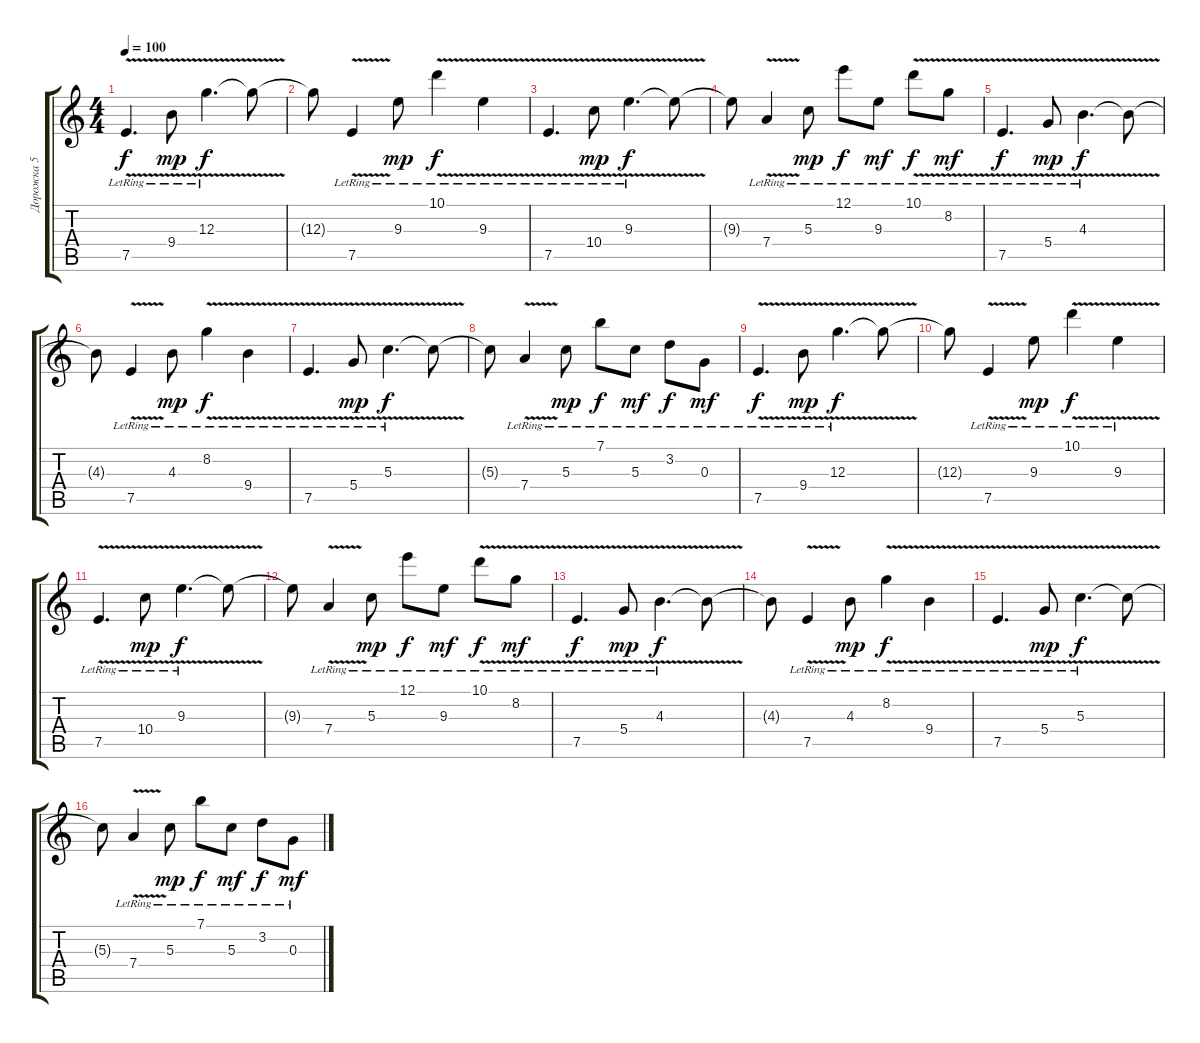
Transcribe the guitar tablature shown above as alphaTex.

\track ("Дорожка 5" "Дорожка 5") {instrument electricguitarclean}
\staff {score tabs}
\tuning (E4 B3 G3 D3 A2 E2) {hide}
\ts (4 4)
\tempo 100
\clef g2
\ks c
7.5{v lr}.4{d dy f} 9.4{v lr}.8{dy mp} 12.3{v lr}.4{d dy f} 12.3{t}.8 |
12.3{t}.8 7.5{v lr}.4 9.3{lr}.8{dy mp} 10.1{v lr}.4{dy f} 9.3{v lr}.4 |
7.5{v lr}.4{d} 10.4{v lr}.8{dy mp} 9.3{v lr}.4{d dy f} 9.3{t}.8 |
9.3{t}.8 7.4{v lr}.4 5.3{lr}.8{dy mp} 12.1{lr}.8{dy f} 9.3{lr}.8{dy mf} 10.1{v lr}.8{dy f} 8.2{v lr}.8{dy mf} |
7.5{v lr}.4{d dy f} 5.4{v lr}.8{dy mp} 4.3{v lr}.4{d dy f} 4.3{t}.8 |
4.3{t}.8 7.5{v lr}.4 4.3{lr}.8{dy mp} 8.2{v lr}.4{dy f} 9.4{v lr}.4 |
7.5{v lr}.4{d} 5.4{v lr}.8{dy mp} 5.3{v lr}.4{d dy f} 5.3{t}.8 |
5.3{t}.8 7.4{v lr}.4 5.3{lr}.8{dy mp} 7.1{lr}.8{dy f} 5.3{lr}.8{dy mf} 3.2{lr}.8{dy f} 0.3{lr}.8{dy mf} |
7.5{v lr}.4{d dy f} 9.4{v lr}.8{dy mp} 12.3{v lr}.4{d dy f} 12.3{t}.8 |
12.3{t}.8 7.5{v lr}.4 9.3{lr}.8{dy mp} 10.1{v lr}.4{dy f} 9.3{v lr}.4 |
7.5{v lr}.4{d} 10.4{v lr}.8{dy mp} 9.3{v lr}.4{d dy f} 9.3{t}.8 |
9.3{t}.8 7.4{v lr}.4 5.3{lr}.8{dy mp} 12.1{lr}.8{dy f} 9.3{lr}.8{dy mf} 10.1{v lr}.8{dy f} 8.2{v lr}.8{dy mf} |
7.5{v lr}.4{d dy f} 5.4{v lr}.8{dy mp} 4.3{v lr}.4{d dy f} 4.3{t}.8 |
4.3{t}.8 7.5{v lr}.4 4.3{lr}.8{dy mp} 8.2{v lr}.4{dy f} 9.4{v lr}.4 |
7.5{v lr}.4{d} 5.4{v lr}.8{dy mp} 5.3{v lr}.4{d dy f} 5.3{t}.8 |
5.3{t}.8 7.4{v lr}.4 5.3{lr}.8{dy mp} 7.1{lr}.8{dy f} 5.3{lr}.8{dy mf} 3.2{lr}.8{dy f} 0.3{lr}.8{dy mf}
